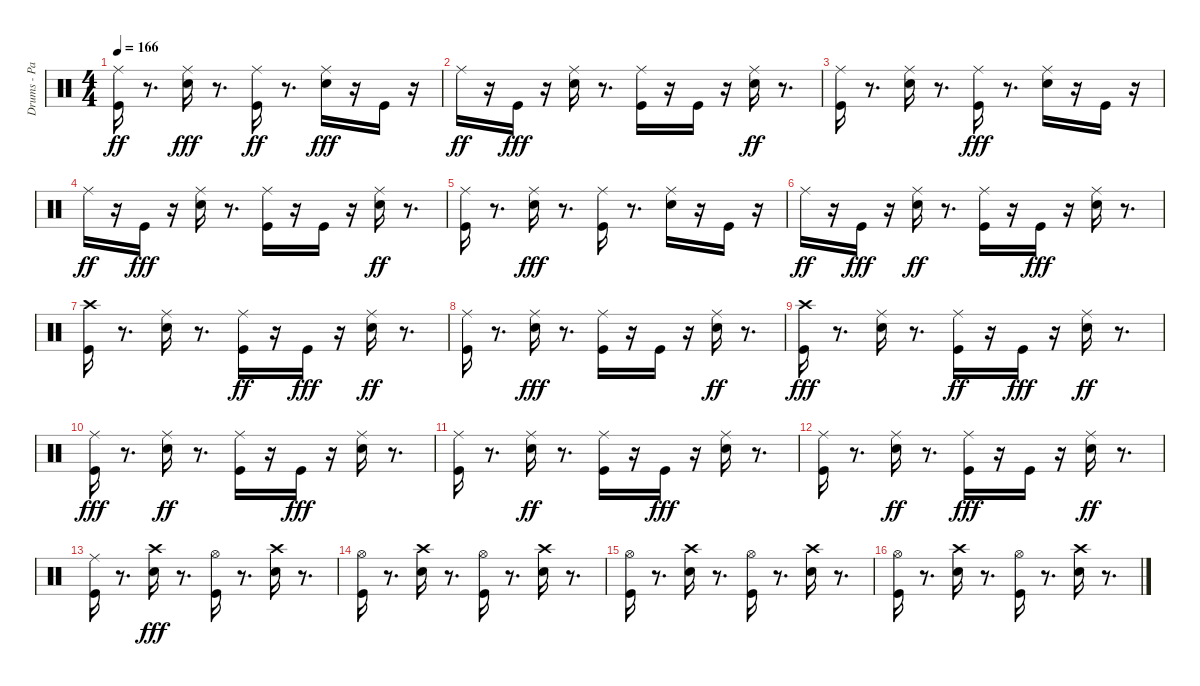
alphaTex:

\track ("Drums - Paice - Руслан" "Drums - Pa") {instrument percussion}
\staff {score}
\articulation defaults
\ts (4 4)
\tempo 166
\clef neutral
\ks c
("Kick (hit)" "Ride (middle)").16{dy ff} r.8{d} ("Ride (middle)" "Snare (hit) 2").16{dy fff} r.8{d} ("Kick (hit)" "Ride (middle)").16{dy ff} r.8{d} ("Ride (middle)" "Snare (hit) 2").16{dy fff} r.16 "Kick (hit)".16 r.16 |
"Ride (middle)".16{dy ff} r.16 "Kick (hit)".16{dy fff} r.16 ("Ride (middle)" "Snare (hit) 2").16 r.8{d} ("Ride (middle)" "Kick (hit)").16 r.16 "Kick (hit)".16 r.16 ("Snare (hit) 2" "Ride (middle)").16{dy ff} r.8{d} |
("Kick (hit)" "Ride (middle)").16 r.8{d} ("Snare (hit) 2" "Ride (middle)").16 r.8{d} ("Ride (middle)" "Kick (hit)").16{dy fff} r.8{d} ("Ride (middle)" "Snare (hit) 2").16 r.16 "Kick (hit)".16 r.16 |
"Ride (middle)".16{dy ff} r.16 "Kick (hit)".16{dy fff} r.16 ("Ride (middle)" "Snare (hit) 2").16 r.8{d} ("Ride (middle)" "Kick (hit)").16 r.16 "Kick (hit)".16 r.16 ("Snare (hit) 2" "Ride (middle)").16{dy ff} r.8{d} |
("Kick (hit)" "Ride (middle)").16 r.8{d} ("Ride (middle)" "Snare (hit) 2").16{dy fff} r.8{d} ("Ride (middle)" "Kick (hit)").16 r.8{d} ("Ride (middle)" "Snare (hit) 2").16 r.16 "Kick (hit)".16 r.16 |
"Ride (middle)".16{dy ff} r.16 "Kick (hit)".16{dy fff} r.16 ("Snare (hit) 2" "Ride (middle)").16{dy ff} r.8{d} ("Kick (hit)" "Ride (middle)").16 r.16 "Kick (hit)".16{dy fff} r.16 ("Ride (middle)" "Snare (hit) 2").16 r.8{d} |
("Crash high (hit)" "Kick (hit)").16 r.8{d} ("Ride (middle)" "Snare (hit) 2").16 r.8{d} ("Kick (hit)" "Ride (middle)").16{dy ff} r.16 "Kick (hit)".16{dy fff} r.16 ("Snare (hit) 2" "Ride (middle)").16{dy ff} r.8{d} |
("Kick (hit)" "Ride (middle)").16 r.8{d} ("Ride (middle)" "Snare (hit) 2").16{dy fff} r.8{d} ("Ride (middle)" "Kick (hit)").16 r.16 "Kick (hit)".16 r.16 ("Snare (hit) 2" "Ride (middle)").16{dy ff} r.8{d} |
("Crash high (hit)" "Kick (hit)").16{dy fff} r.8{d} ("Ride (middle)" "Snare (hit) 2").16 r.8{d} ("Kick (hit)" "Ride (middle)").16{dy ff} r.16 "Kick (hit)".16{dy fff} r.16 ("Snare (hit) 2" "Ride (middle)").16{dy ff} r.8{d} |
("Ride (middle)" "Kick (hit)").16{dy fff} r.8{d} ("Snare (hit) 2" "Ride (middle)").16{dy ff} r.8{d} ("Kick (hit)" "Ride (middle)").16 r.16 "Kick (hit)".16{dy fff} r.16 ("Ride (middle)" "Snare (hit) 2").16 r.8{d} |
("Ride (middle)" "Kick (hit)").16 r.8{d} ("Snare (hit) 2" "Ride (middle)").16{dy ff} r.8{d} ("Kick (hit)" "Ride (middle)").16 r.16 "Kick (hit)".16{dy fff} r.16 ("Ride (middle)" "Snare (hit) 2").16 r.8{d} |
("Ride (middle)" "Kick (hit)").16 r.8{d} ("Snare (hit) 2" "Ride (middle)").16{dy ff} r.8{d} ("Ride (middle)" "Kick (hit)").16{dy fff} r.16 "Kick (hit)".16 r.16 ("Snare (hit) 2" "Ride (middle)").16{dy ff} r.8{d} |
("Kick (hit)" "Ride (middle)").16 r.8{d} ("Crash high (hit)" "Snare (hit) 2").16{dy fff} r.8{d} ("Hi-Hat (open)" "Kick (hit)").16 r.8{d} ("Crash high (hit)" "Snare (hit) 2").16 r.8{d} |
("Hi-Hat (open)" "Kick (hit)").16 r.8{d} ("Crash high (hit)" "Snare (hit) 2").16 r.8{d} ("Kick (hit)" "Hi-Hat (open)").16 r.8{d} ("Crash high (hit)" "Snare (hit) 2").16 r.8{d} |
("Kick (hit)" "Hi-Hat (open)").16 r.8{d} ("Snare (hit) 2" "Crash high (hit)").16 r.8{d} ("Kick (hit)" "Hi-Hat (open)").16 r.8{d} ("Crash high (hit)" "Snare (hit) 2").16 r.8{d} |
("Kick (hit)" "Hi-Hat (open)").16 r.8{d} ("Snare (hit) 2" "Crash high (hit)").16 r.8{d} ("Kick (hit)" "Hi-Hat (open)").16 r.8{d} ("Crash high (hit)" "Snare (hit) 2").16 r.8{d}
